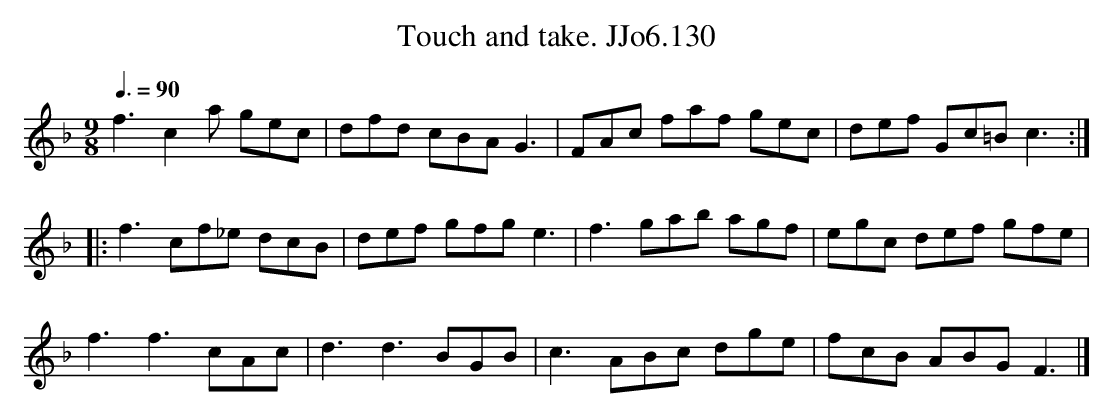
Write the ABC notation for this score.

X:1
T:Touch and take. JJo6.130
M:9/8
L:1/8
Q:3/8=90
K:F
f3 c2a gec | dfd cBA G3 | FAc faf gec | def Gc=B c3 :|
|: f3 cf_e dcB | def gfg e3 | f3 gab agf | egc def gfe |
f3 f3 cAc | d3 d3 BGB | c3 ABc dge | fcB ABG F3 |]
